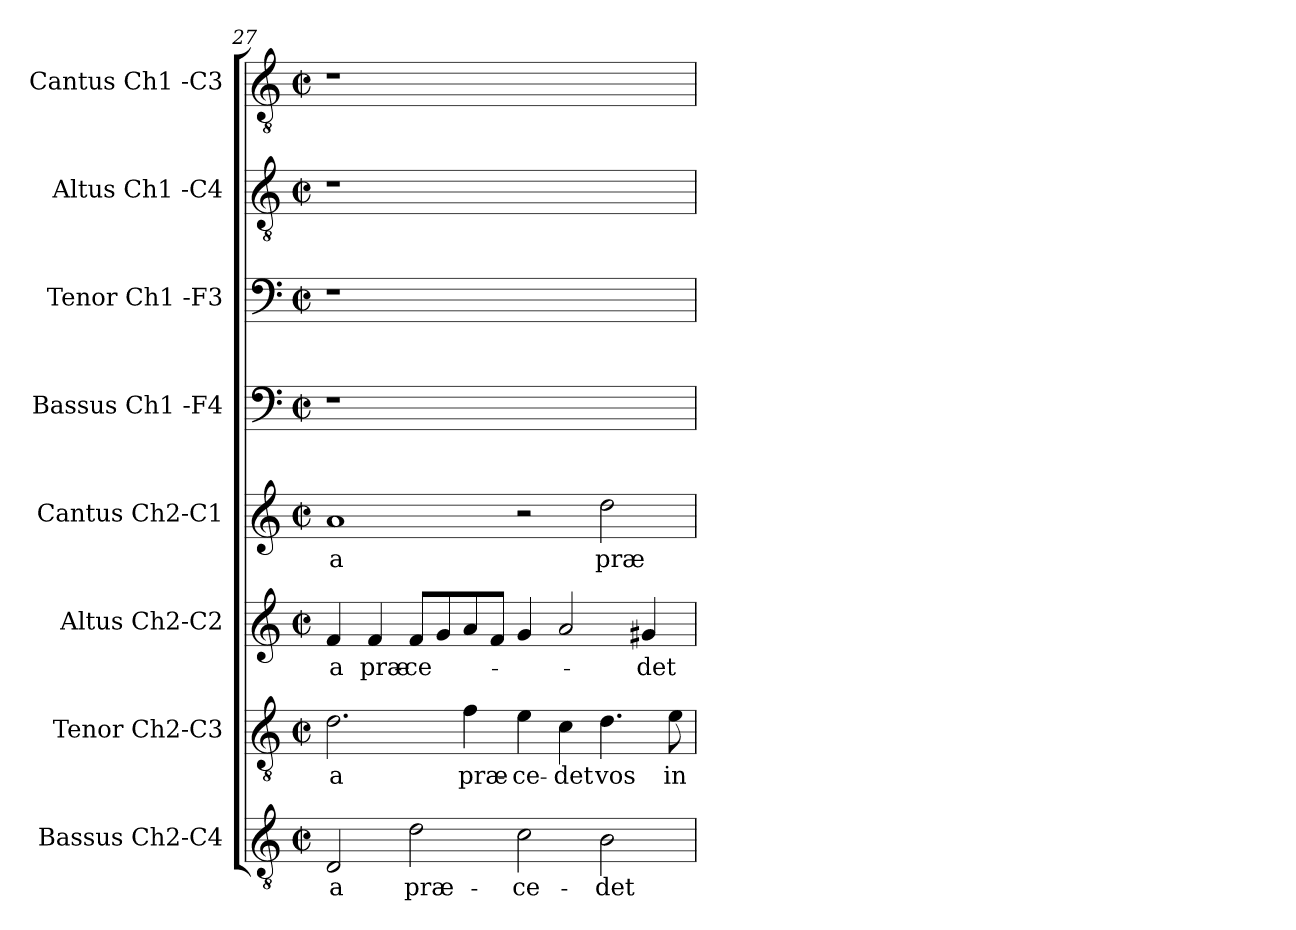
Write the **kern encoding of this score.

**kern	**text	**kern	**text	**kern	**text	**kern	**text	**kern	**kern	**kern	**kern
*part8	*part8	*part7	*part7	*part6	*part6	*part5	*part5	*part4	*part3	*part2	*part1
*staff8	*staff8	*staff7	*staff7	*staff6	*staff6	*staff5	*staff5	*staff4	*staff3	*staff2	*staff1
*I"Bassus Ch2-C4	*	*I"Tenor Ch2-C3	*	*I"Altus Ch2-C2	*	*I"Cantus Ch2-C1	*	*I"Bassus Ch1 -F4	*I"Tenor Ch1 -F3	*I"Altus Ch1 -C4	*I"Cantus Ch1 -C3
*I'B2	*	*I'T2	*	*I'A2	*	*I'C2	*	*I'B1	*I'T1	*I'A1	*I'C1
*clefGv2	*	*clefGv2	*	*clefG2	*	*clefG2	*	*clefF4	*clefF4	*clefGv2	*clefGv2
*k[]	*	*k[]	*	*k[]	*	*k[]	*	*k[]	*k[]	*k[]	*k[]
*M2/2	*	*M2/2	*	*M2/2	*	*M2/2	*	*M2/2	*M2/2	*M2/2	*M2/2
*met(c|)	*	*met(c|)	*	*met(c|)	*	*met(c|)	*	*met(c|)	*met(c|)	*met(c|)	*met(c|)
=27	=27	=27	=27	=27	=27	=27	=27	=27	=27	=27	=27
!	!LO:LY:b	!	!LO:LY:b	!	!LO:LY:b	!	!LO:LY:b	!	!	!	!
2D/	-a	2.d\	-a	4f/	-a	1a	-a	1r	1r	1r	1r
!	!	!	!	!	!LO:LY:b	!	!	!	!	!	!
.	.	.	.	4f/	præ-	.	.	.	.	.	.
!	!LO:LY:b	!	!	!	!LO:LY:b	!	!	!	!	!	!
2d\	præ-	.	.	8f/L	-ce-	.	.	.	.	.	.
.	.	.	.	8g/	.	.	.	.	.	.	.
!	!	!	!LO:LY:b	!	!	!	!	!	!	!	!
.	.	4f\	præ-	8a/	.	.	.	.	.	.	.
.	.	.	.	8f/J	.	.	.	.	.	.	.
!	!LO:LY:b	!	!LO:LY:b	!	!	!	!	!	!	!	!
2c\	-ce-	4e\	-ce-	4g/	.	2r	.	1ryy	1ryy	1ryy	1ryy
!	!	!	!LO:LY:b	!	!	!	!	!	!	!	!
.	.	4c\	-det	2a/	.	.	.	.	.	.	.
!	!LO:LY:b	!	!LO:LY:b	!	!	!	!LO:LY:b	!	!	!	!
2B\	-det	4.d\	vos	.	.	2dd\	præ-	.	.	.	.
!	!	!	!	!	!LO:LY:b	!	!	!	!	!	!
.	.	.	.	4g#X/	-det	.	.	.	.	.	.
!	!	!	!LO:LY:b	!	!	!	!	!	!	!	!
.	.	8e\	in	.	.	.	.	.	.	.	.
=	=	=	=	=	=	=	=	=	=	=	=
*-	*-	*-	*-	*-	*-	*-	*-	*-	*-	*-	*-
